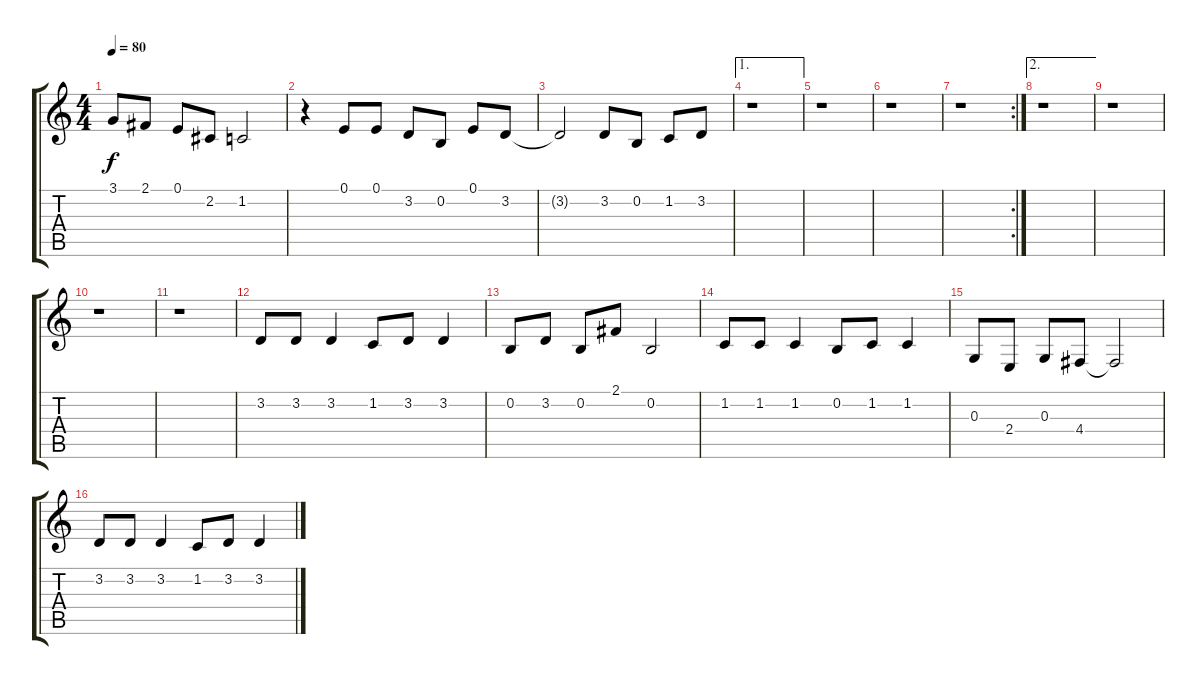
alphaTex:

\track "" {instrument brightacousticpiano}
\staff {score tabs}
\tuning (E4 B3 G3 D3 A2 E2) {hide}
\ts (4 4)
\tempo 80
\clef g2
\ks c
3.1.8{txt "" dy f} 2.1.8 0.1.8 2.2.8{txt ""} 1.2.2 |
r.4 0.1.8{txt ""} 0.1.8{txt ""} 3.2.8{txt ""} 0.2.8{txt ""} 0.1.8{txt ""} 3.2.8{txt ""} |
3.2{t}.2 3.2.8{txt ""} 0.2.8{txt ""} 1.2.8{txt ""} 3.2.8{txt ""} |
\ae 1
r.1 |
r.1 |
r.1 |
\rc 2
r.1 |
\ae 2
r.1 |
r.1 |
r.1 |
r.1 |
3.2.8{txt ""} 3.2.8{txt ""} 3.2.4{txt ""} 1.2.8{txt ""} 3.2.8{txt ""} 3.2.4{txt ""} |
0.2.8{txt ""} 3.2.8{txt ""} 0.2.8{txt ""} 2.1.8{txt ""} 0.2.2{txt ""} |
1.2.8{txt ""} 1.2.8{txt ""} 1.2.4{txt ""} 0.2.8{txt ""} 1.2.8{txt ""} 1.2.4{txt ""} |
0.3.8{txt ""} 2.4.8{txt ""} 0.3.8{txt ""} 4.4.8{txt ""} 4.4{t}.2 |
3.2.8{txt ""} 3.2.8{txt ""} 3.2.4{txt ""} 1.2.8{txt ""} 3.2.8{txt ""} 3.2.4{txt ""}
